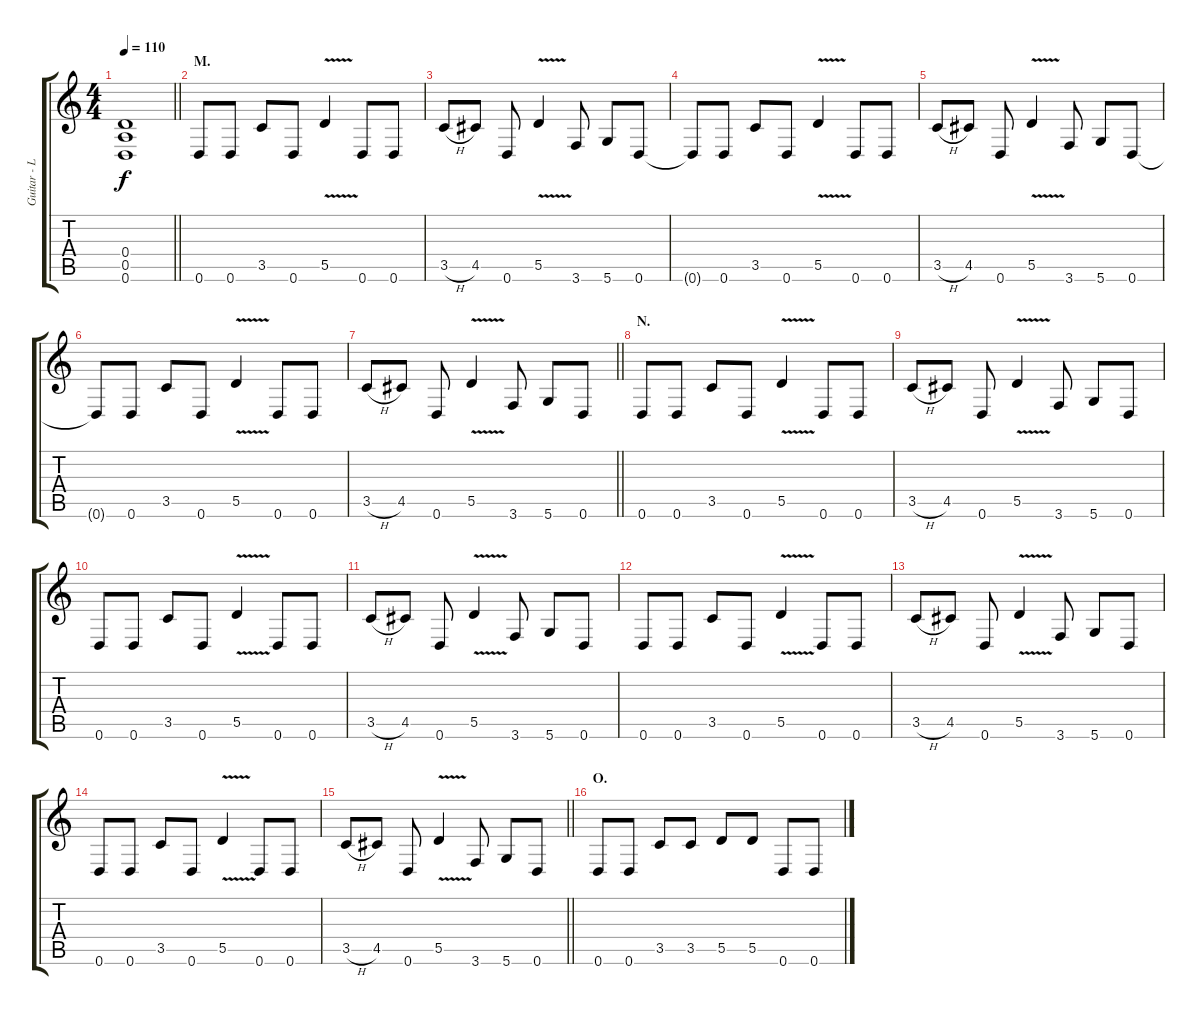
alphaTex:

\track ("Guitar - Left" "Guitar - L") {instrument distortionguitar}
\staff {score tabs}
\tuning (E4 B3 G3 D3 A2 D2) {hide}
\ts (4 4)
\tempo 110
\clef g2
\barLineRight lightlight
\ks c
(0.4{t} 0.5{t} 0.6{t}).1{dy f} |
\section ("" "M.")
0.6.8 0.6.8 3.5.8 0.6.8 5.5{v}.4 0.6.8 0.6.8 |
3.5{h}.8 4.5.8 0.6.8 5.5{v}.4 3.6.8 5.6.8 0.6.8 |
0.6{t}.8 0.6.8 3.5.8 0.6.8 5.5{v}.4 0.6.8 0.6.8 |
3.5{h}.8 4.5.8 0.6.8 5.5{v}.4 3.6.8 5.6.8 0.6.8 |
0.6{t}.8 0.6.8 3.5.8 0.6.8 5.5{v}.4 0.6.8 0.6.8 |
\barLineRight lightlight
3.5{h}.8 4.5.8 0.6.8 5.5{v}.4 3.6.8 5.6.8 0.6.8 |
\section ("" "N.")
0.6.8 0.6.8 3.5.8 0.6.8 5.5{v}.4 0.6.8 0.6.8 |
3.5{h}.8 4.5.8 0.6.8 5.5{v}.4 3.6.8 5.6.8 0.6.8 |
0.6.8 0.6.8 3.5.8 0.6.8 5.5{v}.4 0.6.8 0.6.8 |
3.5{h}.8 4.5.8 0.6.8 5.5{v}.4 3.6.8 5.6.8 0.6.8 |
0.6.8 0.6.8 3.5.8 0.6.8 5.5{v}.4 0.6.8 0.6.8 |
3.5{h}.8 4.5.8 0.6.8 5.5{v}.4 3.6.8 5.6.8 0.6.8 |
0.6.8 0.6.8 3.5.8 0.6.8 5.5{v}.4 0.6.8 0.6.8 |
\barLineRight lightlight
3.5{h}.8 4.5.8 0.6.8 5.5{v}.4 3.6.8 5.6.8 0.6.8 |
\section ("" "O.")
0.6.8 0.6.8 3.5.8 3.5.8 5.5.8 5.5.8 0.6.8 0.6.8
